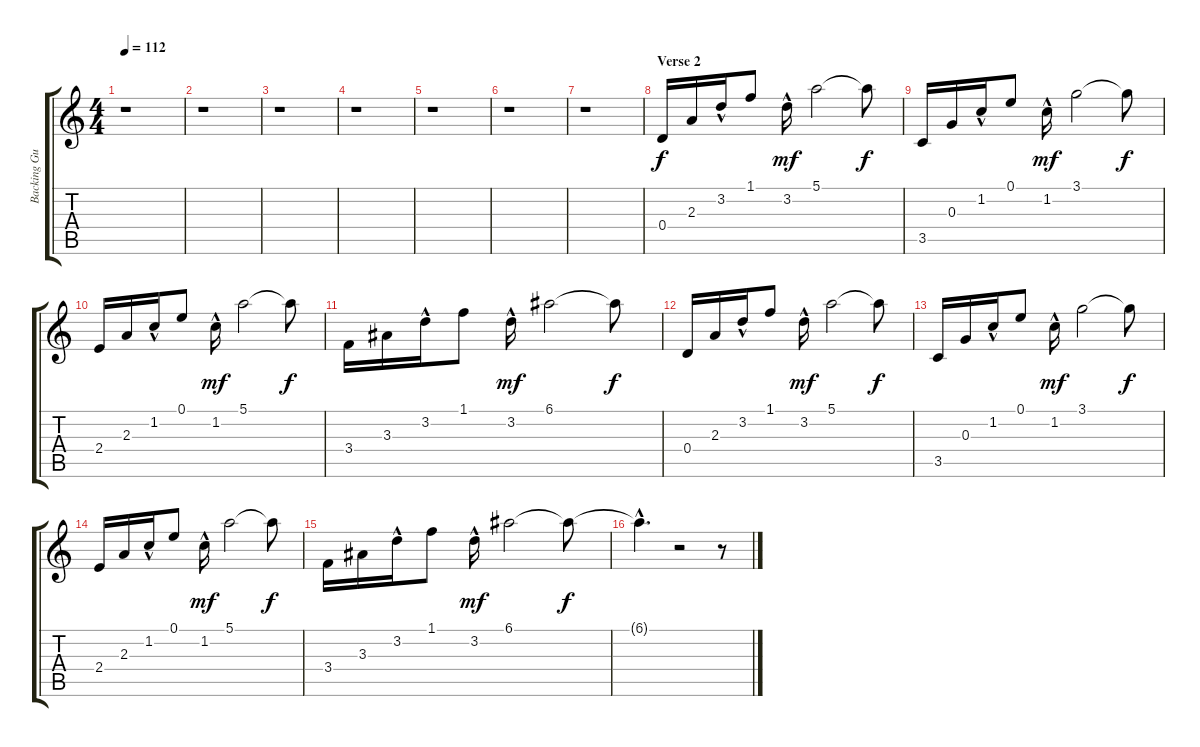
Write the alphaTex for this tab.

\track ("Backing Guitars" "Backing Gu") {instrument electricguitarclean}
\staff {score tabs}
\tuning (E4 B3 G3 D3 A2 E2) {hide}
\ts (4 4)
\tempo 112
\clef g2
\ks c
r.1{dy f} |
r.1 |
r.1 |
r.1 |
r.1 |
r.1 |
r.1 |
\section ("" "Verse 2")
0.4.16 2.3.16 3.2{hac}.16 1.1.8 3.2{hac}.16{dy mf} 5.1.2 5.1{t}.8{dy f} |
3.5.16 0.3.16 1.2{hac}.16 0.1.8 1.2{hac}.16{dy mf} 3.1.2 3.1{t}.8{dy f} |
2.4.16 2.3.16 1.2{hac}.16 0.1.8 1.2{hac}.16{dy mf} 5.1.2 5.1{t}.8{dy f} |
3.4.16 3.3.16 3.2{hac}.16 1.1.8 3.2{hac}.16{dy mf} 6.1.2 6.1{t}.8{dy f} |
0.4.16 2.3.16 3.2{hac}.16 1.1.8 3.2{hac}.16{dy mf} 5.1.2 5.1{t}.8{dy f} |
3.5.16 0.3.16 1.2{hac}.16 0.1.8 1.2{hac}.16{dy mf} 3.1.2 3.1{t}.8{dy f} |
2.4.16 2.3.16 1.2{hac}.16 0.1.8 1.2{hac}.16{dy mf} 5.1.2 5.1{t}.8{dy f} |
3.4.16 3.3.16 3.2{hac}.16 1.1.8 3.2{hac}.16{dy mf} 6.1.2 6.1{t}.8{dy f} |
6.1{hac t}.4{d} r.2 r.8
